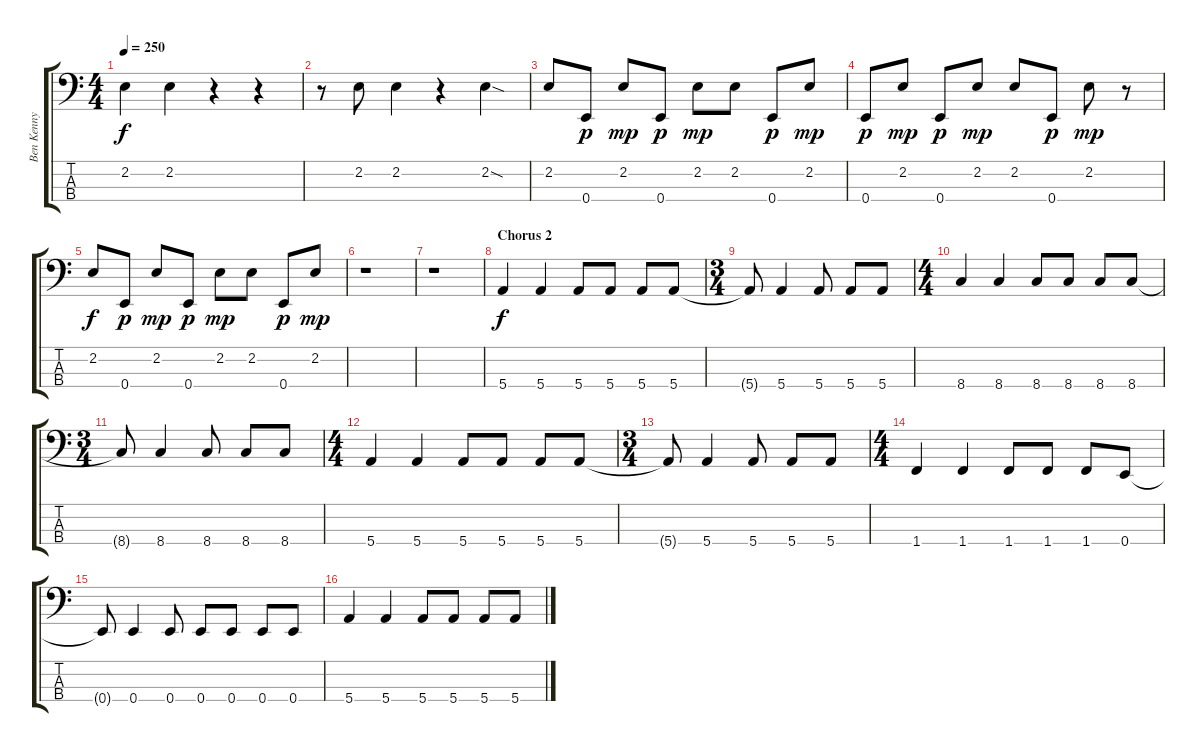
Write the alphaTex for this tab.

\track ("Ben Kenny" "Ben Kenny") {instrument electricbassfinger}
\staff {score tabs}
\tuning (G2 D2 A1 E1) {hide}
\ts (4 4)
\tempo 250
\clef f4
\ks c
2.2.4{dy f} 2.2.4 r.4 r.4 |
r.8 2.2.8 2.2.4 r.4 2.2{sod}.4 |
2.2.8 0.4.8{dy p} 2.2.8{dy mp} 0.4.8{dy p} 2.2.8{dy mp} 2.2.8 0.4.8{dy p} 2.2.8{dy mp} |
0.4.8{dy p} 2.2.8{dy mp} 0.4.8{dy p} 2.2.8{dy mp} 2.2.8 0.4.8{dy p} 2.2.8{dy mp} r.8 |
2.2.8{dy f} 0.4.8{dy p} 2.2.8{dy mp} 0.4.8{dy p} 2.2.8{dy mp} 2.2.8 0.4.8{dy p} 2.2.8{dy mp} |
r.1 |
r.1 |
\section ("" "Chorus 2")
5.4.4{dy f} 5.4.4 5.4.8 5.4.8 5.4.8 5.4.8 |
\ts (3 4)
5.4{t}.8 5.4.4 5.4.8 5.4.8 5.4.8 |
\ts (4 4)
8.4.4 8.4.4 8.4.8 8.4.8 8.4.8 8.4.8 |
\ts (3 4)
8.4{t}.8 8.4.4 8.4.8 8.4.8 8.4.8 |
\ts (4 4)
5.4.4 5.4.4 5.4.8 5.4.8 5.4.8 5.4.8 |
\ts (3 4)
5.4{t}.8 5.4.4 5.4.8 5.4.8 5.4.8 |
\ts (4 4)
1.4.4 1.4.4 1.4.8 1.4.8 1.4.8 0.4.8 |
0.4{t}.8 0.4.4 0.4.8 0.4.8 0.4.8 0.4.8 0.4.8 |
5.4.4 5.4.4 5.4.8 5.4.8 5.4.8 5.4.8
